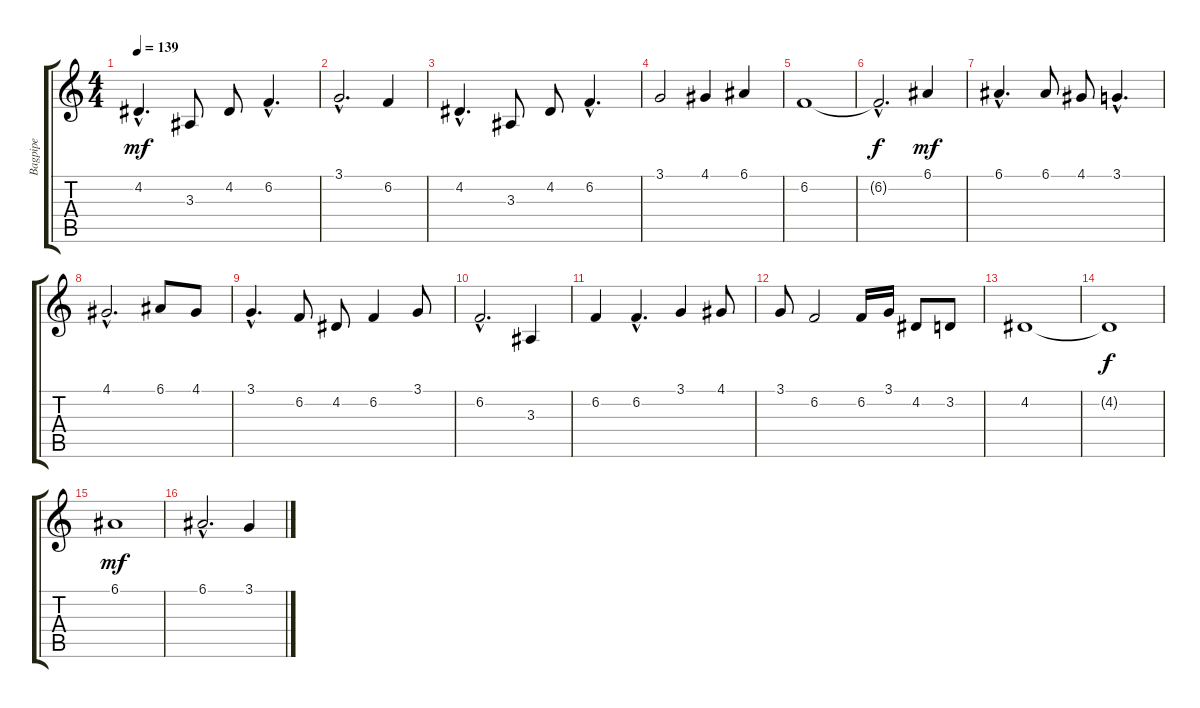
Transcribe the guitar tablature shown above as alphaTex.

\track ("Bagpipe" "Bagpipe") {instrument bagpipe}
\staff {score tabs}
\tuning (E4 B3 G3 D3 A2 E2) {hide}
\ts (4 4)
\tempo 139
\clef g2
\ks c
4.2{hac}.4{d dy mf} 3.3.8 4.2.8 6.2{hac}.4{d} |
3.1{hac}.2{d} 6.2.4 |
4.2{hac}.4{d} 3.3.8 4.2.8 6.2{hac}.4{d} |
3.1.2 4.1.4 6.1.4 |
6.2.1 |
6.2{hac t}.2{d dy f} 6.1.4{dy mf} |
6.1{hac}.4{d} 6.1.8 4.1.8 3.1{hac}.4{d} |
4.1{hac}.2{d} 6.1.8 4.1.8 |
3.1{hac}.4{d} 6.2.8 4.2.8 6.2.4 3.1.8 |
6.2{hac}.2{d} 3.3.4 |
6.2.4 6.2{hac}.4{d} 3.1.4 4.1.8 |
3.1.8 6.2.2 6.2.16 3.1.16 4.2.8 3.2.8 |
4.2.1 |
4.2{t}.1{dy f} |
6.1.1{dy mf} |
6.1{hac}.2{d} 3.1.4
